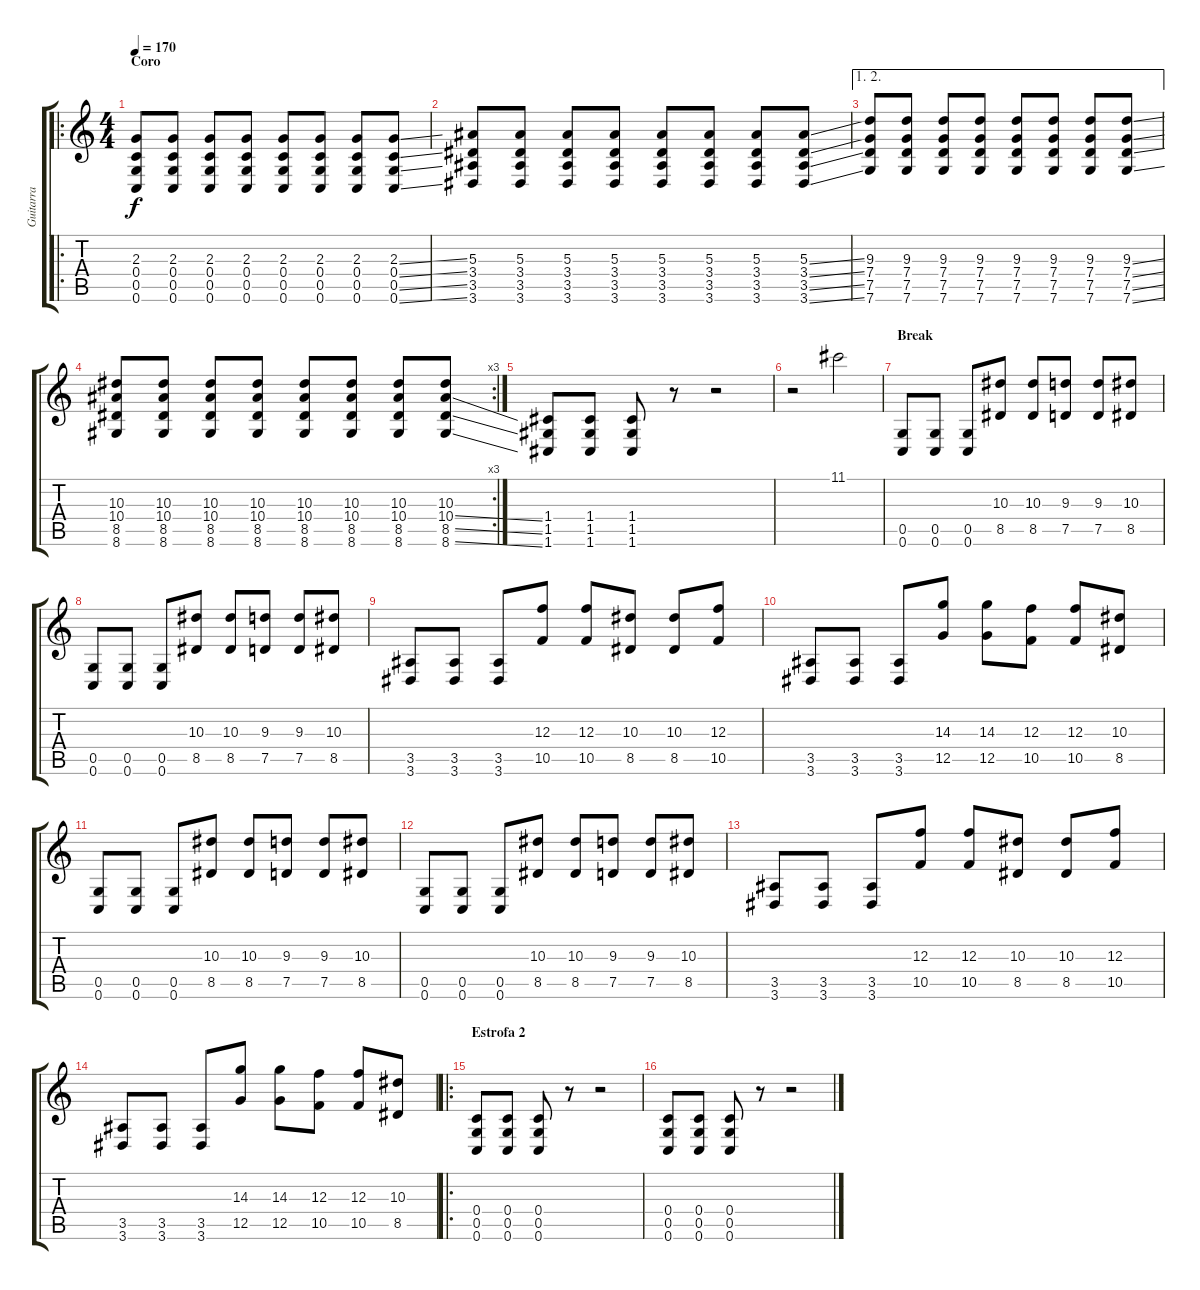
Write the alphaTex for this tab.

\track ("Guitarra" "Guitarra") {instrument distortionguitar}
\staff {score tabs}
\tuning (D4 A3 F3 C3 G2 C2) {hide}
\ro
\ts (4 4)
\section ("" "Coro")
\tempo 170
\clef g2
\ks c
(2.3 0.4 0.5 0.6).8{dy f} (2.3 0.4 0.5 0.6).8 (2.3 0.4 0.5 0.6).8 (2.3 0.4 0.5 0.6).8 (2.3 0.4 0.5 0.6).8 (2.3 0.4 0.5 0.6).8 (2.3 0.4 0.5 0.6).8 (2.3{ss} 0.4{ss} 0.5{ss} 0.6{ss}).8 |
(5.3 3.4 3.5 3.6).8 (5.3 3.4 3.5 3.6).8 (5.3 3.4 3.5 3.6).8 (5.3 3.4 3.5 3.6).8 (5.3 3.4 3.5 3.6).8 (5.3 3.4 3.5 3.6).8 (5.3 3.4 3.5 3.6).8 (5.3{ss} 3.4{ss} 3.5{ss} 3.6{ss}).8 |
\ae (1 2)
(9.3 7.4 7.5 7.6).8 (9.3 7.4 7.5 7.6).8 (9.3 7.4 7.5 7.6).8 (9.3 7.4 7.5 7.6).8 (9.3 7.4 7.5 7.6).8 (9.3 7.4 7.5 7.6).8 (9.3 7.4 7.5 7.6).8 (9.3{ss} 7.4{ss} 7.5{ss} 7.6{ss}).8 |
\rc 3
(10.3 10.4 8.5 8.6).8 (10.3 10.4 8.5 8.6).8 (10.3 10.4 8.5 8.6).8 (10.3 10.4 8.5 8.6).8 (10.3 10.4 8.5 8.6).8 (10.3 10.4 8.5 8.6).8 (10.3 10.4 8.5 8.6).8 (10.3 10.4{ss} 8.5{ss} 8.6{ss}).8 |
(1.4 1.5 1.6).8 (1.4 1.5 1.6).8 (1.4 1.5 1.6).8 r.8 r.2 |
r.2 11.1.2 |
\section ("" "Break")
(0.5 0.6).8 (0.5 0.6).8 (0.5 0.6).8 (10.3 8.5).8 (10.3 8.5).8 (9.3 7.5).8 (9.3 7.5).8 (10.3 8.5).8 |
(0.5 0.6).8 (0.5 0.6).8 (0.5 0.6).8 (10.3 8.5).8 (10.3 8.5).8 (9.3 7.5).8 (9.3 7.5).8 (10.3 8.5).8 |
(3.5 3.6).8 (3.5 3.6).8 (3.5 3.6).8 (12.3 10.5).8 (12.3 10.5).8 (10.3 8.5).8 (10.3 8.5).8 (12.3 10.5).8 |
(3.5 3.6).8 (3.5 3.6).8 (3.5 3.6).8 (14.3 12.5).8 (14.3 12.5).8 (12.3 10.5).8 (12.3 10.5).8 (10.3 8.5).8 |
(0.5 0.6).8 (0.5 0.6).8 (0.5 0.6).8 (10.3 8.5).8 (10.3 8.5).8 (9.3 7.5).8 (9.3 7.5).8 (10.3 8.5).8 |
(0.5 0.6).8 (0.5 0.6).8 (0.5 0.6).8 (10.3 8.5).8 (10.3 8.5).8 (9.3 7.5).8 (9.3 7.5).8 (10.3 8.5).8 |
(3.5 3.6).8 (3.5 3.6).8 (3.5 3.6).8 (12.3 10.5).8 (12.3 10.5).8 (10.3 8.5).8 (10.3 8.5).8 (12.3 10.5).8 |
(3.5 3.6).8 (3.5 3.6).8 (3.5 3.6).8 (14.3 12.5).8 (14.3 12.5).8 (12.3 10.5).8 (12.3 10.5).8 (10.3 8.5).8 |
\ro
\section ("" "Estrofa 2")
(0.4 0.5 0.6).8 (0.4 0.5 0.6).8 (0.4 0.5 0.6).8 r.8 r.2 |
(0.4 0.5 0.6).8 (0.4 0.5 0.6).8 (0.4 0.5 0.6).8 r.8 r.2
